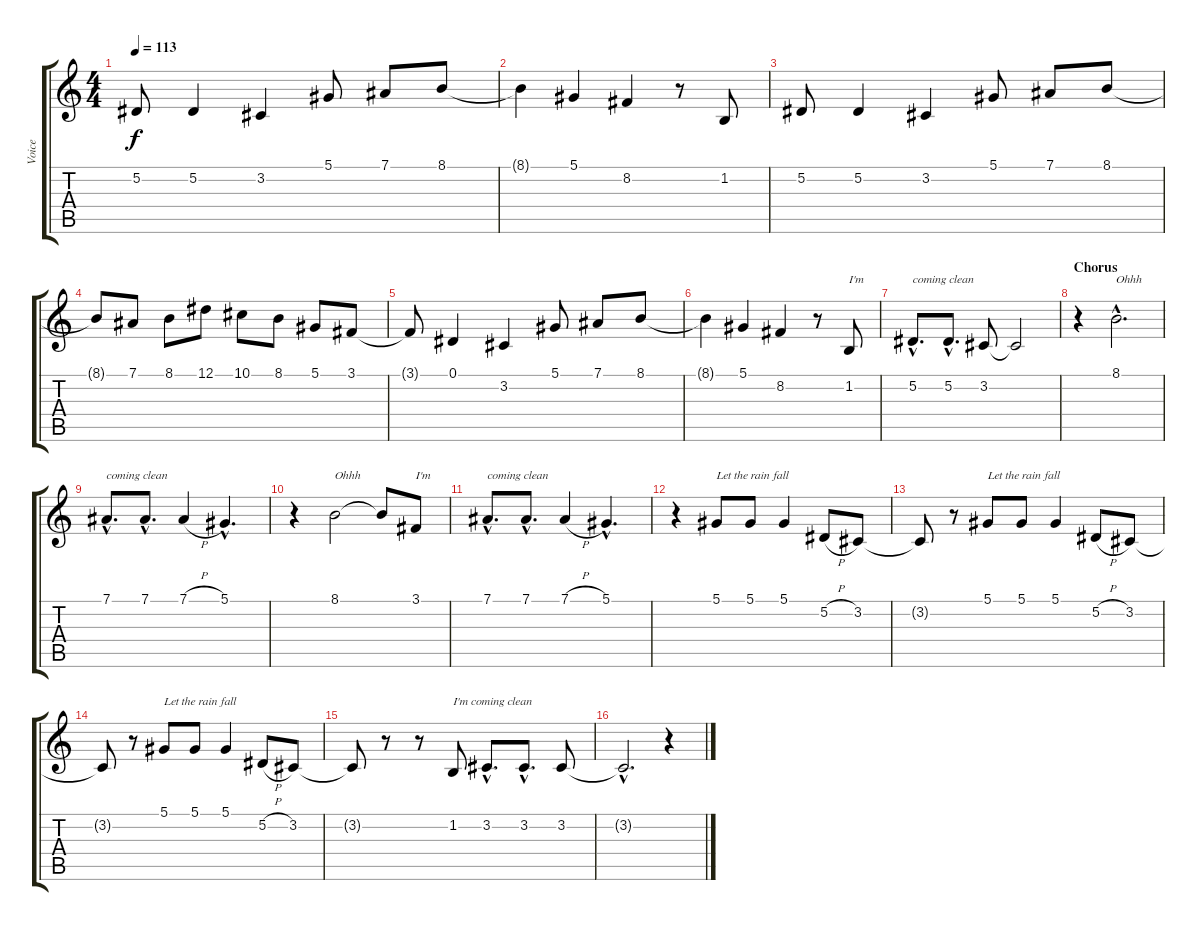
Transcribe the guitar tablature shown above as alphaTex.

\track ("Voice" "Voice") {instrument flute}
\staff {score tabs}
\tuning (Eb4 Bb3 Gb3 Db3 Ab2 Eb2) {hide}
\ts (4 4)
\tempo 113
\clef g2
\ks c
5.2.8{dy f} 5.2.4 3.2.4 5.1.8 7.1.8 8.1.8 |
8.1{t}.4 5.1.4 8.2.4 r.8 1.2.8 |
5.2.8 5.2.4 3.2.4 5.1.8 7.1.8 8.1.8 |
8.1{t}.8 7.1.8 8.1.8 12.1.8 10.1.8 8.1.8 5.1.8 3.1.8 |
3.1{t}.8 0.1.4 3.2.4 5.1.8 7.1.8 8.1.8 |
8.1{t}.4 5.1.4 8.2.4 r.8 1.2.8{txt "I'm"} |
5.2{hac}.8{d txt "coming clean"} 5.2{hac}.8{d} 3.2.8 3.2{t}.2 |
\section ("" "Chorus")
r.4 8.1{hac}.2{d txt "Ohhh"} |
7.1{hac}.8{d txt "coming clean"} 7.1{hac}.8{d} 7.1{h}.4 5.1{hac}.4{d} |
r.4 8.1.2{txt "Ohhh"} 8.1{t}.8 3.1.8{txt "I'm"} |
7.1{hac}.8{d txt "coming clean"} 7.1{hac}.8{d} 7.1{h}.4 5.1{hac}.4{d} |
r.4 5.1.8{txt "Let the rain fall"} 5.1.8 5.1.4 5.2{h}.8 3.2.8 |
3.2{t}.8 r.8 5.1.8{txt "Let the rain fall"} 5.1.8 5.1.4 5.2{h}.8 3.2.8 |
3.2{t}.8 r.8 5.1.8{txt "Let the rain fall"} 5.1.8 5.1.4 5.2{h}.8 3.2.8 |
3.2{t}.8 r.8 r.8 1.2.8{txt "I'm coming clean"} 3.2{hac}.8{d} 3.2{hac}.8{d} 3.2.8 |
3.2{hac t}.2{d} r.4
